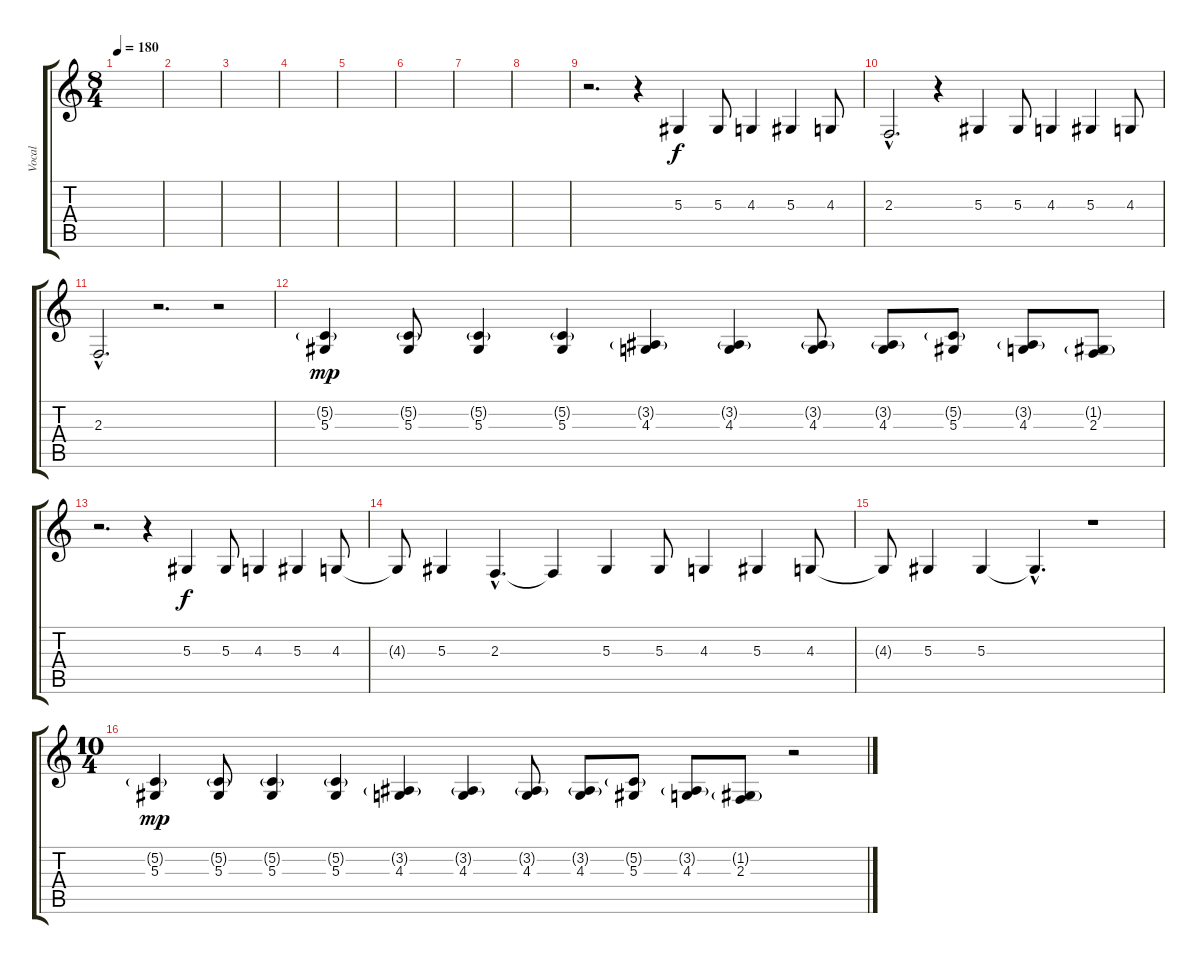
\track ("Vocal" "Vocal") {instrument cello}
\staff {score tabs}
\tuning (C4 G3 Eb3 Bb2 F2 C2) {hide}
\ts (8 4)
\tempo 180
\clef g2
\ks c
|
|
|
|
|
|
|
|
r.2{d} r.4 5.3.4 5.3.8 4.3.4 5.3.4 4.3.8 |
2.3{hac}.2{d} r.4 5.3.4 5.3.8 4.3.4 5.3.4 4.3.8 |
2.3{hac}.2{d} r.2{d} r.2 |
(5.2{g} 5.3).4{dy mp} (5.2{g} 5.3).8 (5.2{g} 5.3).4 (5.2{g} 5.3).4 (3.2{g} 4.3).4 (3.2{g} 4.3).4 (3.2{g} 4.3).8 (3.2{g} 4.3).8 (5.2{g} 5.3).8 (3.2{g} 4.3).8 (1.2{g} 2.3).8 |
r.2{d} r.4 5.3.4{dy f} 5.3.8 4.3.4 5.3.4 4.3.8 |
4.3{t}.8 5.3.4 2.3{hac}.4{d} 2.3{t}.4 5.3.4 5.3.8 4.3.4 5.3.4 4.3.8 |
4.3{t}.8 5.3.4 5.3.4 5.3{hac t}.4{d} r.1 |
\ts (10 4)
(5.2{g} 5.3).4{dy mp} (5.2{g} 5.3).8 (5.2{g} 5.3).4 (5.2{g} 5.3).4 (3.2{g} 4.3).4 (3.2{g} 4.3).4 (3.2{g} 4.3).8 (3.2{g} 4.3).8 (5.2{g} 5.3).8 (3.2{g} 4.3).8 (1.2{g} 2.3).8 r.2
